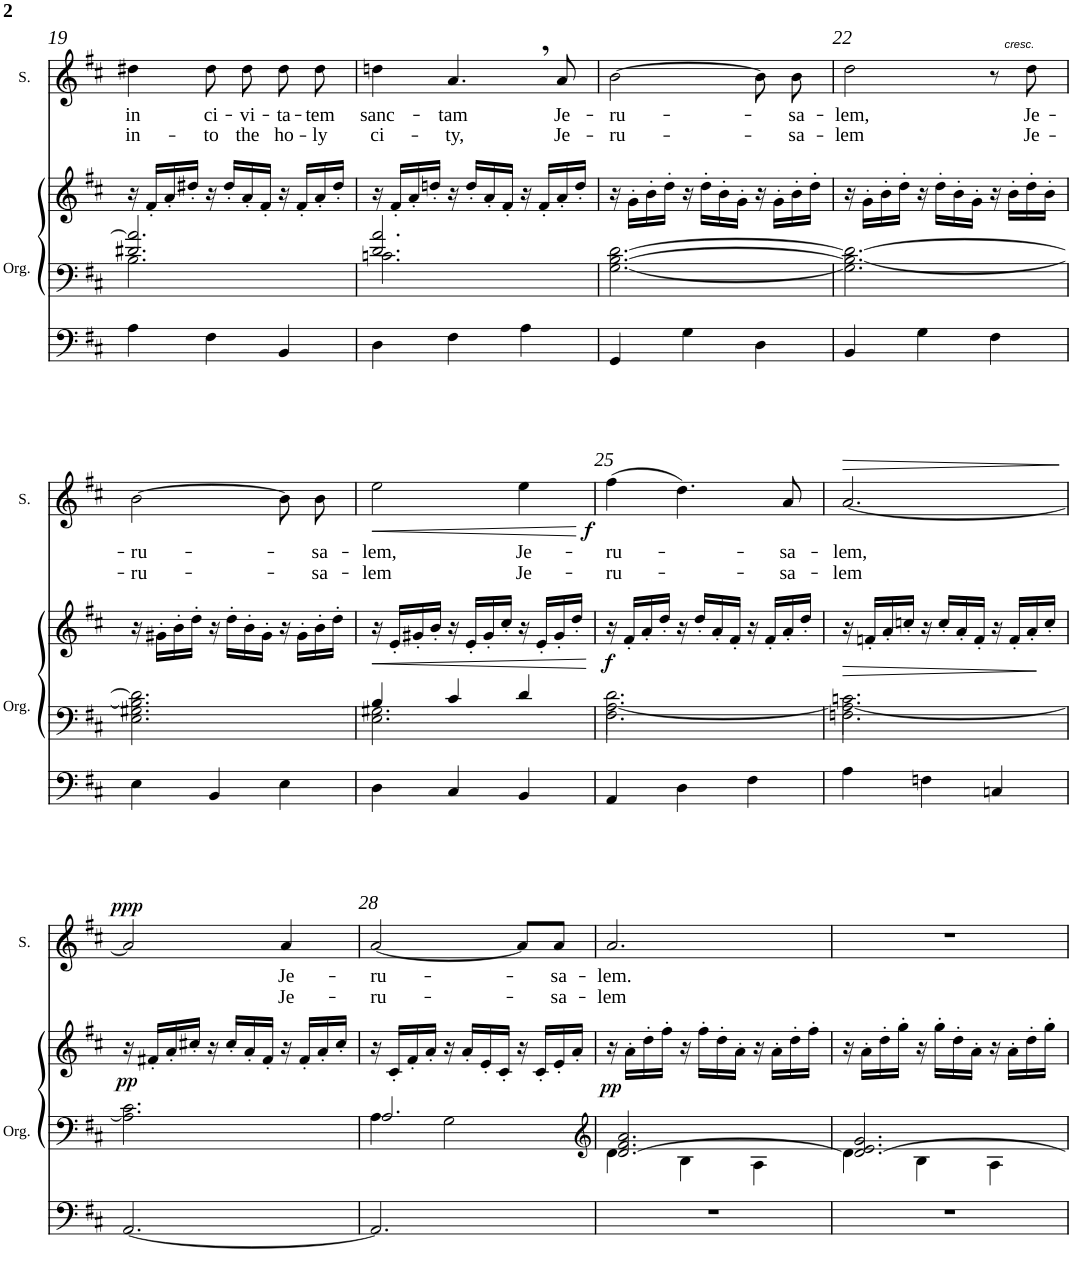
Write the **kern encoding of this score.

**kern	**kern	**kern	**dynam	**kern	**text	**text	**dynam
*part2	*part2	*part2	*part2	*part1	*part1	*part1	*part1
*staff4	*staff3	*staff2	*staff2/3/4	*staff1	*staff1	*staff1	*staff1
*I"Organ	*	*	*	*I"Soprano	*	*	*
*I'Org.	*	*	*	*I'S.	*	*	*
!!LO:PB:g=z
*clefF4	*clefF4	*clefG2	*	*clefG2	*	*	*
*k[f#c#]	*k[f#c#]	*k[f#c#]	*	*k[f#c#]	*	*	*
*D:	*D:	*D:	*	*D:	*	*	*
*M3/4	*M3/4	*M3/4	*	*M3/4	*	*	*
=19	=19	=19	=19	=19	=19	=19	=19
*	*^	*	*	*	*	*	*
!	!	!	!	!	!	!LO:LY:b	!LO:LY:b	!
4A\	2.d#X/ 2.a/]	2.B\	16r	.	4dd#X\	in	in-	.
.	.	.	16f#'/LL	.	.	.	.	.
.	.	.	16a'/	.	.	.	.	.
.	.	.	16dd#X'/JJ	.	.	.	.	.
!	!	!	!	!	!	!LO:LY:b	!LO:LY:b	!
4F#\	.	.	16r	.	8dd#\	ci-	-to	.
.	.	.	16dd#'/LL	.	.	.	.	.
!	!	!	!	!	!	!LO:LY:b	!LO:LY:b	!
.	.	.	16a'/	.	8dd#\	-vi-	the	.
.	.	.	16f#'/JJ	.	.	.	.	.
!	!	!	!	!	!	!LO:LY:b	!LO:LY:b	!
4BB/	.	.	16r	.	8dd#\	-ta-	ho-	.
.	.	.	16f#'/LL	.	.	.	.	.
!	!	!	!	!	!	!LO:LY:b	!LO:LY:b	!
.	.	.	16a'/	.	8dd#\	-tem	-ly	.
.	.	.	16dd#'/JJ	.	.	.	.	.
=20	=20	=20	=20	=20	=20	=20	=20	=20
!	!	!	!	!	!	!LO:LY:b	!LO:LY:b	!
4D\	2.d/ 2.a/	2.cn\	16r	.	4ddn\	sanc-	ci-	.
.	.	.	16f#'/LL	.	.	.	.	.
.	.	.	16a'/	.	.	.	.	.
.	.	.	16ddn'/JJ	.	.	.	.	.
!	!	!	!	!	!	!LO:LY:b	!LO:LY:b	!
4F#\	.	.	16r	.	4.a,/	-tam	-ty,	.
.	.	.	16dd'/LL	.	.	.	.	.
.	.	.	16a'/	.	.	.	.	.
.	.	.	16f#'/JJ	.	.	.	.	.
4A\	.	.	16r	.	.	.	.	.
.	.	.	16f#'/LL	.	.	.	.	.
!	!	!	!	!	!	!LO:LY:b	!LO:LY:b	!
.	.	.	16a'/	.	8a/	Je-	Je-	.
.	.	.	16dd'/JJ	.	.	.	.	.
*	*v	*v	*	*	*	*	*	*
=21	=21	=21	=21	=21	=21	=21	=21
!	!	!	!	!	!LO:LY:b	!LO:LY:b	!
4GG/	[2.G\ [2.B\ [2.d\	16r	.	[2b\	-ru-	-ru-	.
.	.	16g'\LL	.	.	.	.	.
.	.	16b'\	.	.	.	.	.
.	.	16dd'\JJ	.	.	.	.	.
4G\	.	16r	.	.	.	.	.
.	.	16dd'\LL	.	.	.	.	.
.	.	16b'\	.	.	.	.	.
.	.	16g'\JJ	.	.	.	.	.
4D\	.	16r	.	8b\]	.	.	.
.	.	16g'\LL	.	.	.	.	.
!	!	!	!	!	!LO:LY:b	!LO:LY:b	!
.	.	16b'\	.	8b\	-sa-	-sa-	.
.	.	16dd'\JJ	.	.	.	.	.
=22	=22	=22	=22	=22	=22	=22	=22
!	!	!	!	!	!LO:LY:b	!LO:LY:b	!
*	*	*	*	*^	*	*	*
4BB/	2.G\] 2.B\_ 2.d\_	16r	.	2dd\	2ryy	-lem,	-lem	.
.	.	16g'\LL	.	.	.	.	.	.
.	.	16b'\	.	.	.	.	.	.
.	.	16dd'\JJ	.	.	.	.	.	.
4G\	.	16r	.	.	.	.	.	.
.	.	16dd'\LL	.	.	.	.	.	.
.	.	16b'\	.	.	.	.	.	.
.	.	16g'\JJ	.	.	.	.	.	.
4F#\	.	16r	.	8r	16ryy	.	.	.
!	!	!	!	!	!LO:TX:a:i:t=cresc.	!	!	!
.	.	16b'\LL	.	.	8.ryy	.	.	.
!	!	!	!	!	!	!LO:LY:b	!LO:LY:b	!
.	.	16dd'\	.	8dd\	.	Je-	Je-	.
.	.	16b'\JJ	.	.	.	.	.	.
!!LO:LB:g=z
=23	=23	=23	=23	=23	=23	=23	=23	=23
!	!	!	!	!	!	!LO:LY:b	!LO:LY:b	!
*	*	*	*	*v	*v	*	*	*
4E\	2.E\ 2.G#X\ 2.B\] 2.d\]	16r	.	[2b\	-ru-	-ru-	.
.	.	16g#X'\LL	.	.	.	.	.
.	.	16b'\	.	.	.	.	.
.	.	16dd'\JJ	.	.	.	.	.
4BB/	.	16r	.	.	.	.	.
.	.	16dd'\LL	.	.	.	.	.
.	.	16b'\	.	.	.	.	.
.	.	16g#'\JJ	.	.	.	.	.
4E\	.	16r	.	8b\]	.	.	.
.	.	16g#'\LL	.	.	.	.	.
!	!	!	!	!	!LO:LY:b	!LO:LY:b	!
.	.	16b'\	.	8b\	-sa-	-sa-	.
.	.	16dd'\JJ	.	.	.	.	.
=24	=24	=24	=24	=24	=24	=24	=24
*	*^	*	*	*	*	*	*
!	!	!	!	!LO:HP:b	!	!LO:LY:b	!LO:LY:b	!LO:HP:b
4D\	4B/	2.E\ 2.G#X\	16r	<	2ee\	-lem,	-lem	<
.	.	.	16e'/LL	.	.	.	.	.
.	.	.	16g#X'/	.	.	.	.	.
.	.	.	16b'/JJ	.	.	.	.	.
4C#/	4c#/	.	16r	.	.	.	.	.
.	.	.	16e'/LL	.	.	.	.	.
.	.	.	16g#'/	.	.	.	.	.
.	.	.	16cc#'/JJ	.	.	.	.	.
!	!	!	!	!	!	!LO:LY:b	!LO:LY:b	!
4BB/	4d/	.	16r	.	4ee\	Je-	Je-	.
.	.	.	16e'/LL	.	.	.	.	.
.	.	.	16g#'/	.	.	.	.	.
.	.	.	16dd'/JJ	.	.	.	.	.
*	*v	*v	*	*	*	*	*	*
.	.	.	[	.	.	.	[
=25	=25	=25	=25	=25	=25	=25	=25
*	*^	*	*	*	*	*	*
!	!	!	!	!LO:DY:b	!	!LO:LY:b	!LO:LY:b	!LO:DY:b
4AA/	[2.A\ 2.d\	2.F#\	16r	f	(4ff#\	-ru-	-ru-	f
.	.	.	16f#'/LL	.	.	.	.	.
.	.	.	16a'/	.	.	.	.	.
.	.	.	16dd'/JJ	.	.	.	.	.
4D\	.	.	16r	.	4.dd\)	.	.	.
.	.	.	16dd'/LL	.	.	.	.	.
.	.	.	16a'/	.	.	.	.	.
.	.	.	16f#'/JJ	.	.	.	.	.
4F#\	.	.	16r	.	.	.	.	.
.	.	.	16f#'/LL	.	.	.	.	.
!	!	!	!	!	!	!LO:LY:b	!LO:LY:b	!
.	.	.	16a'/	.	8a/	-sa-	-sa-	.
.	.	.	16dd'/JJ	.	.	.	.	.
=26	=26	=26	=26	=26	=26	=26	=26	=26
!	!	!	!	!LO:HP:b	!	!LO:LY:b	!LO:LY:b	!LO:HP:b
4A\	2.A\_ 2.cn\	2.Fn\	16r	>	[2.a/	-lem,	-lem	>
.	.	.	16fn'/LL	.	.	.	.	.
.	.	.	16a'/	.	.	.	.	.
.	.	.	16ccn'/JJ	.	.	.	.	.
4Fn\	.	.	16r	.	.	.	.	.
.	.	.	16cc'/LL	.	.	.	.	.
.	.	.	16a'/	.	.	.	.	.
.	.	.	16f'/JJ	.	.	.	.	.
4Cn/	.	.	16r	.	.	.	.	.
.	.	.	16f'/LL	.	.	.	.	.
.	.	.	16a'/	.	.	.	.	.
.	.	.	16cc'/JJ	]	.	.	.	.
*	*v	*v	*	*	*	*	*	*
.	.	.	.	.	.	.	]
!!LO:LB:g=z
=27	=27	=27	=27	=27	=27	=27	=27
!	!	!	!LO:DY:b	!	!	!	!LO:DY:a
[2.AA/	2.A\] 2.c#\	16r	pp	2a/]	.	.	ppp
.	.	16f#X'/LL	.	.	.	.	.
.	.	16a'/	.	.	.	.	.
.	.	16cc#X'/JJ	.	.	.	.	.
.	.	16r	.	.	.	.	.
.	.	16cc#'/LL	.	.	.	.	.
.	.	16a'/	.	.	.	.	.
.	.	16f#'/JJ	.	.	.	.	.
!	!	!	!	!	!LO:LY:b	!LO:LY:b	!
.	.	16r	.	4a/	Je-	Je-	.
.	.	16f#'/LL	.	.	.	.	.
.	.	16a'/	.	.	.	.	.
.	.	16cc#'/JJ	.	.	.	.	.
=28	=28	=28	=28	=28	=28	=28	=28
*	*^	*	*	*	*	*	*
!	!	!	!	!	!	!LO:LY:b	!LO:LY:b	!
2.AA/]	2.A/	4A\	16r	.	[2a/	-ru-	-ru-	.
.	.	.	16c#'/LL	.	.	.	.	.
.	.	.	16f#'/	.	.	.	.	.
.	.	.	16a'/JJ	.	.	.	.	.
.	.	2G\	16r	.	.	.	.	.
.	.	.	16a'/LL	.	.	.	.	.
.	.	.	16e'/	.	.	.	.	.
.	.	.	16c#'/JJ	.	.	.	.	.
.	.	.	16r	.	8a/L]	.	.	.
.	.	.	16c#'/LL	.	.	.	.	.
!	!	!	!	!	!	!LO:LY:b	!LO:LY:b	!
.	.	.	16e'/	.	8a/J	-sa-	-sa-	.
.	.	.	16a'/JJ	.	.	.	.	.
=29	=29	=29	=29	=29	=29	=29	=29	=29
*	*clefG2	*	*	*	*	*	*	*
!	!	!	!	!LO:DY:b	!	!LO:LY:b	!LO:LY:b	!
2.r	[2.d/ 2.f#/ 2.a/	4d\	16r	pp	2.a/	-lem.	-lem	.
.	.	.	16a'\LL	.	.	.	.	.
.	.	.	16dd'\	.	.	.	.	.
.	.	.	16ff#'\JJ	.	.	.	.	.
.	.	4B\	16r	.	.	.	.	.
.	.	.	16ff#'\LL	.	.	.	.	.
.	.	.	16dd'\	.	.	.	.	.
.	.	.	16a'\JJ	.	.	.	.	.
.	.	4A\	16r	.	.	.	.	.
.	.	.	16a'\LL	.	.	.	.	.
.	.	.	16dd'\	.	.	.	.	.
.	.	.	16ff#'\JJ	.	.	.	.	.
=30	=30	=30	=30	=30	=30	=30	=30	=30
2.r	2.d/_ 2.e/ 2.g/	4d\	16r	.	2.r	.	.	.
.	.	.	16a'\LL	.	.	.	.	.
.	.	.	16dd'\	.	.	.	.	.
.	.	.	16gg'\JJ	.	.	.	.	.
.	.	4B\	16r	.	.	.	.	.
.	.	.	16gg'\LL	.	.	.	.	.
.	.	.	16dd'\	.	.	.	.	.
.	.	.	16a'\JJ	.	.	.	.	.
.	.	4A\	16r	.	.	.	.	.
.	.	.	16a'\LL	.	.	.	.	.
.	.	.	16dd'\	.	.	.	.	.
.	.	.	16gg'\JJ	.	.	.	.	.
*	*v	*v	*	*	*	*	*	*
=	=	=	=	=	=	=	=
*-	*-	*-	*-	*-	*-	*-	*-
